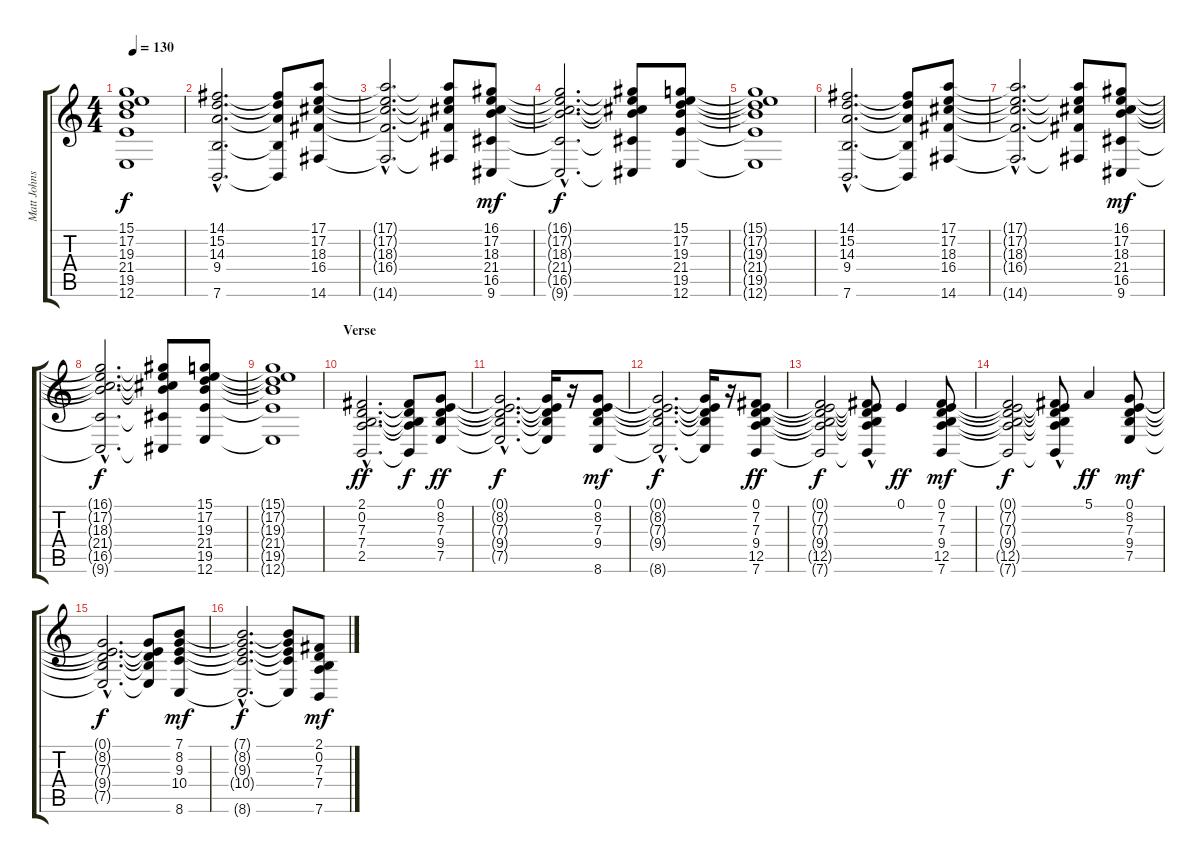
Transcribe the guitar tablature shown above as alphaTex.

\track ("Matt Johnson - Keyboard" "Matt Johns") {instrument electricpiano1}
\staff {score tabs}
\tuning (E4 B3 G3 D3 A2 E2) {hide}
\ts (4 4)
\tempo 130
\clef g2
\ks c
(15.1{t} 17.2{t} 19.3{t} 21.4{t} 19.5{t} 12.6{t}).1{dy f} |
(14.1{hac} 15.2{hac} 14.3{hac} 9.4{hac} 7.6{hac}).2{d} (14.1{t} 15.2{t} 14.3{t} 9.4{t} 7.6{t}).8 (17.1 17.2 18.3 16.4 14.6).8 |
(17.1{hac t} 17.2{hac t} 18.3{hac t} 16.4{hac t} 14.6{hac t}).2{d} (17.1{t} 17.2{t} 18.3{t} 16.4{t} 14.6{t}).8 (16.1 17.2 18.3 21.4 16.5 9.6).8{dy mf} |
(16.1{hac t} 17.2{hac t} 18.3{hac t} 21.4{hac t} 16.5{hac t} 9.6{hac t}).2{d dy f} (16.1{t} 17.2{t} 18.3{t} 21.4{t} 16.5{t} 9.6{t}).8 (15.1 17.2 19.3 21.4 19.5 12.6).8 |
(15.1{t} 17.2{t} 19.3{t} 21.4{t} 19.5{t} 12.6{t}).1 |
(14.1{hac} 15.2{hac} 14.3{hac} 9.4{hac} 7.6{hac}).2{d} (14.1{t} 15.2{t} 14.3{t} 9.4{t} 7.6{t}).8 (17.1 17.2 18.3 16.4 14.6).8 |
(17.1{hac t} 17.2{hac t} 18.3{hac t} 16.4{hac t} 14.6{hac t}).2{d} (17.1{t} 17.2{t} 18.3{t} 16.4{t} 14.6{t}).8 (16.1 17.2 18.3 21.4 16.5 9.6).8{dy mf} |
(16.1{hac t} 17.2{hac t} 18.3{hac t} 21.4{hac t} 16.5{hac t} 9.6{hac t}).2{d dy f} (16.1{t} 17.2{t} 18.3{t} 21.4{t} 16.5{t} 9.6{t}).8 (15.1 17.2 19.3 21.4 19.5 12.6).8 |
(15.1{t} 17.2{t} 19.3{t} 21.4{t} 19.5{t} 12.6{t}).1 |
\section ("" "Verse")
(2.1{hac} 0.2{hac} 7.3{hac} 7.4{hac} 2.5{hac}).2{d dy ff} (2.1{t} 0.2{t} 7.3{t} 7.4{t} 2.5{t}).8{dy f} (0.1 8.2 7.3 9.4 7.5).8{dy ff} |
(0.1{hac t} 8.2{hac t} 7.3{hac t} 9.4{hac t} 7.5{hac t}).2{d dy f} (0.1{t} 8.2{t} 7.3{t} 9.4{t} 7.5{t}).16 r.16 (0.1 8.2 7.3 9.4 8.6).8{dy mf} |
(0.1{hac t} 8.2{hac t} 7.3{hac t} 9.4{hac t} 8.6{hac t}).2{d dy f} (0.1{t} 8.2{t} 7.3{t} 9.4{t} 8.6{t}).16 r.16 (0.1 7.2 7.3 9.4 12.5 7.6).8{dy ff} |
(0.1{t} 7.2{t} 7.3{t} 9.4{t} 12.5{t} 7.6{t}).2{dy f} (0.1{t} 7.2{t} 7.3{hac t} 9.4{hac t} 12.5{hac t} 7.6{hac t}).8 0.1.4{dy ff} (0.1 7.2 7.3 9.4 12.5 7.6).8{dy mf} |
(0.1{t} 7.2{t} 7.3{t} 9.4{t} 12.5{t} 7.6{t}).2{dy f} (0.1{hac t} 7.2{hac t} 7.3{hac t} 9.4{hac t} 12.5{hac t} 7.6{hac t}).8 5.1.4{dy ff} (0.1 8.2 7.3 9.4 7.5).8{dy mf} |
(0.1{hac t} 8.2{hac t} 7.3{hac t} 9.4{hac t} 7.5{hac t}).2{d dy f} (0.1{t} 8.2{t} 7.3{t} 9.4{t} 7.5{t}).8 (7.1 8.2 9.3 10.4 8.6).8{dy mf} |
(7.1{hac t} 8.2{hac t} 9.3{hac t} 10.4{hac t} 8.6{hac t}).2{d dy f} (7.1{t} 8.2{t} 9.3{t} 10.4{t} 8.6{t}).8 (2.1 0.2 7.3 7.4 7.6).8{dy mf}
